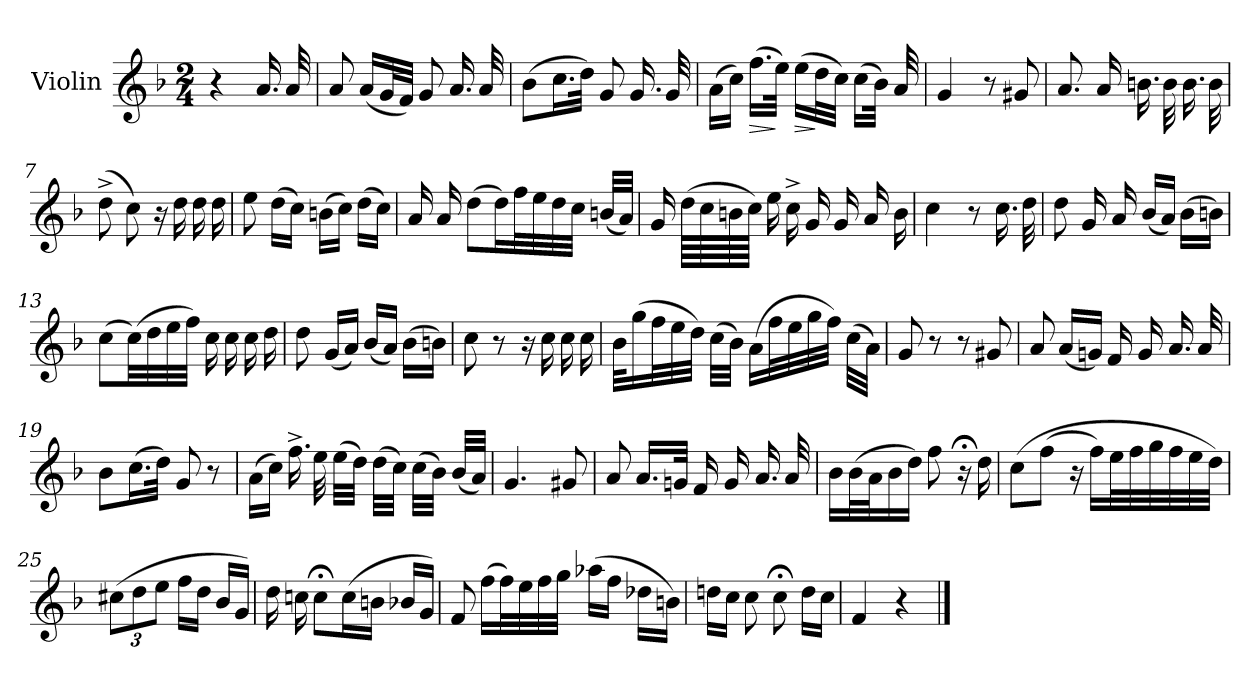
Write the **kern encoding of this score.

**kern	**dynam
*part1	*part1
*staff1	*staff1
*I"Violin	*
*I'Vln.	*
*clefG2	*
*k[b-]	*
*M2/4	*
=1	=1
!	!LO:DY:a
4r	Andantino
16.a/	.
32a/	.
=2	=2
8a/	.
(<16aLL	.
32gL	.
32fJJJ)	.
8g/	.
16.a/	.
32a/	.
=3	=3
(>8b-L	.
16.ccL	.
32ddJJk)	.
8g/	.
16.g/	.
32g/	.
=4	=4
(>16aLL	.
16ccJJ)	.
!	!LO:HP:b
(>16.ffLL	>
32eeJJk)	]
!	!LO:HP:b
(>16eeLL	>
32ddL	]
32ccJJJ)	.
(>16ccLL	.
32b-JJk)	.
32a/	.
=5	=5
4g/	.
8r	.
8g#X/	.
!!LO:LB:g=z
=6	=6
8.a/	.
16a/	.
16.bn\	.
32b\	.
16.b\	.
32b\	.
=7	=7
(>8dd^\	.
8cc\)	.
16r	.
16dd\	.
16dd\	.
16dd\	.
=8	=8
(<8ee\	.
(>16ddLL	.
16ccJJ)	.
(>16bnLL	.
16ccJJ)	.
(>16ddLL	.
16ccJJ)	.
=9	=9
16a/	.
16a/	.
(>8ddL	.
16ddL)	.
32ffL	.
32ee	.
32dd	.
32ccJJJ	.
(<32bnLLL	.
32aJJJ)	.
!!LO:LB:g=z
=10	=10
16g/	.
(>64ddLLLL	.
64cc	.
64bn	.
64ccJJJJ)	.
16ee\	.
16cc^\	.
16g/	.
16g/	.
16a/	.
16b\	.
=11	=11
4cc\	.
8r	.
16.cc\	.
32dd\	.
=12	=12
8dd\	.
16g/	.
16a/	.
(<(<16b-LL	.
16aJJ)	.
(>16b-LL	.
16bnJJ)	.
=13	=13
(>8ccL	.
(>32ccLL)	.
32dd	.
32ee	.
32ffJJJ)	.
16cc\	.
16cc\	.
16cc\	.
16dd\	.
!!LO:LB:g=z
=14	=14
8dd\	.
(<16gLL	.
16aJJ)	.
(<(<16b-LL	.
16aJJ)	.
(>16b-LL	.
16bnJJ)	.
=15	=15
8cc\	.
8r	.
16r	.
16cc\	.
16cc\	.
16cc\	.
=16	=16
32b-KLL	.
(>16gg	.
32ffL	.
32ee	.
32ddJJJ)	.
(>32ccLLL	.
32b-JJJ)	.
(>16aLL	.
32ffL	.
32ee	.
32gg	.
32ffJJJ)	.
(>32ccLLL	.
32aJJJ)	.
=17	=17
8g/	.
8r	.
8r	.
8g#X/	.
=18	=18
8a/	.
(<16aLL	.
16gnJJ)	.
16f/	.
16g/	.
16.a/	.
32a/	.
!!LO:LB:g=z
=19	=19
8b-L	.
(>16.ccL	.
32ddJJk)	.
8g/	.
8r	.
=20	=20
(>16aLL	.
16ccJJ)	.
16.ff^\	.
32ee\	.
(>32eeLLL	.
32ddJJJ)	.
(>32ddLLL	.
32ccJJJ)	.
(>32ccLLL	.
32b-JJJ)	.
(<32b-LLL	.
32aJJJ)	.
=21	=21
4.g/	.
8g#X/	.
=22	=22
8a/	.
16.aLL	.
32gnJJk	.
16f/	.
16g/	.
16.a/	.
32a/	.
=23	=23
(>16b-LL	.
(<32b-L	.
32aJ	.
16b-	.
16ddJJ)	.
8ff\	.
16r;<	.
16dd\	.
!!LO:LB:g=z
=24	=24
(>8ccL	.
(>8ffJ	.
16r	.
16ffLL)	.
32eeL	.
32ff	.
32gg	.
32ff	.
32ee	.
32ddJJJ)	.
=25	=25
*Xbrackettup	*
(>12cc#XL	.
12dd	.
12eeJ	.
16ffLL	.
16ddJJ	.
16b-LL	.
16gJJ)	.
=26	=26
16dd\	.
16ccn\	.
8cc;<L	.
(>16ccL	.
16bnJJ	.
16b-XLL	.
16gJJ)	.
=27	=27
8f/	.
(>16ffLL	.
32ffL)	.
32ee	.
32ff	.
32ggJJJ	.
(>16aa-XLL	.
16ffJJ	.
16dd-XLL	.
16bnJJ)	.
=28	=28
16ddnLL	.
16ccJJ	.
8cc\	.
8cc;<\	.
16ddLL	.
16ccJJ	.
!!LO:LB:g=z
=29	=29
4f/	.
4r	.
==	==
*-	*-
